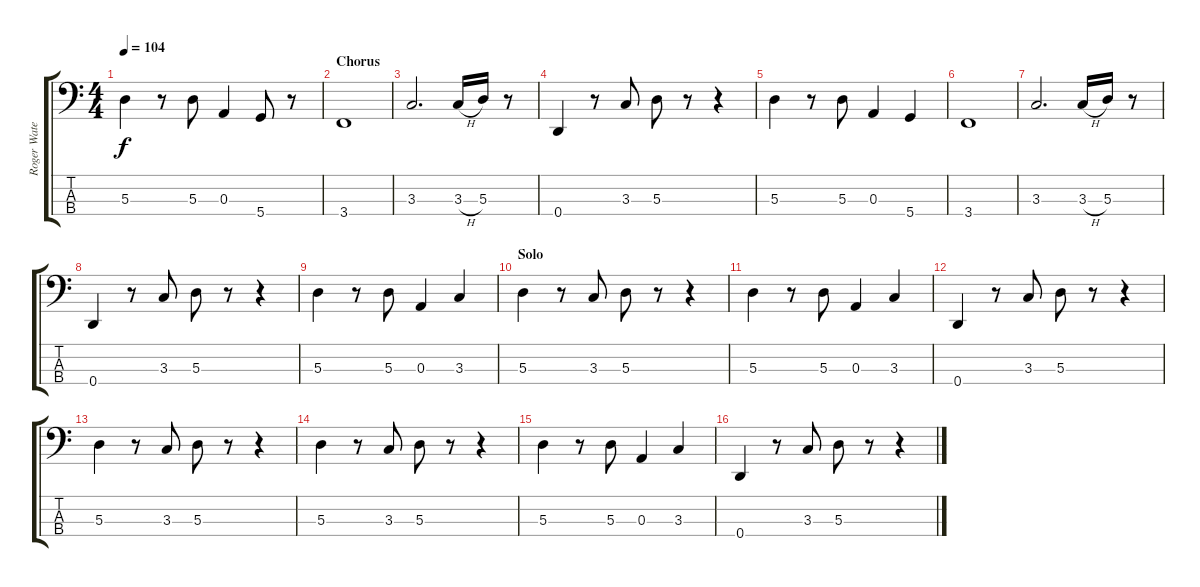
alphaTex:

\track ("Roger Waters | Fender Precision | Bass" "Roger Wate") {instrument electricbasspick}
\staff {score tabs}
\tuning (G2 D2 A1 D1) {hide}
\ts (4 4)
\tempo 104
\clef f4
\ks c
5.3.4{dy f} r.8 5.3.8 0.3.4 5.4.8 r.8 |
\section ("" "Chorus")
3.4.1 |
3.3.2{d} 3.3{h}.16 5.3.16 r.8 |
0.4.4 r.8 3.3.8 5.3.8 r.8 r.4 |
5.3.4 r.8 5.3.8 0.3.4 5.4.4 |
3.4.1 |
3.3.2{d} 3.3{h}.16 5.3.16 r.8 |
0.4.4 r.8 3.3.8 5.3.8 r.8 r.4 |
5.3.4 r.8 5.3.8 0.3.4 3.3.4 |
\section ("" "Solo")
5.3.4 r.8 3.3.8 5.3.8 r.8 r.4 |
5.3.4 r.8 5.3.8 0.3.4 3.3.4 |
0.4.4 r.8 3.3.8 5.3.8 r.8 r.4 |
5.3.4 r.8 3.3.8 5.3.8 r.8 r.4 |
5.3.4 r.8 3.3.8 5.3.8 r.8 r.4 |
5.3.4 r.8 5.3.8 0.3.4 3.3.4 |
0.4.4 r.8 3.3.8 5.3.8 r.8 r.4
